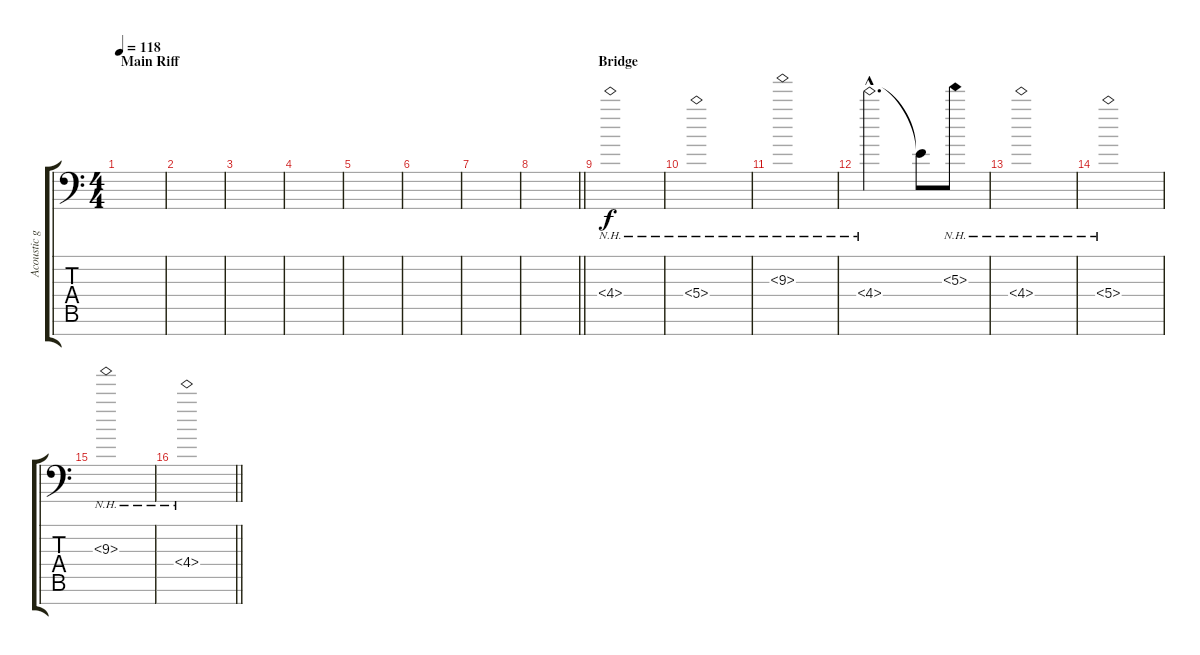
\track ("Acoustic guitar" "Acoustic g") {instrument acousticguitarsteel}
\staff {score tabs}
\tuning (D4 A3 F3 C3 G2 D2 A1) {hide}
\ts (4 4)
\section ("" "Main Riff")
\tempo 118
\clef f4
\ks c
|
|
|
|
|
|
|
\barLineRight lightlight
|
\section ("" "Bridge")
4.4{nh}.1 |
5.4{nh}.1 |
9.3{nh}.1 |
4.4{nh hac}.2{d} 4.4{t}.8 5.3{nh}.8 |
4.4{nh}.1 |
5.4{nh}.1 |
9.3{nh}.1 |
\barLineRight lightlight
4.4{nh}.1
